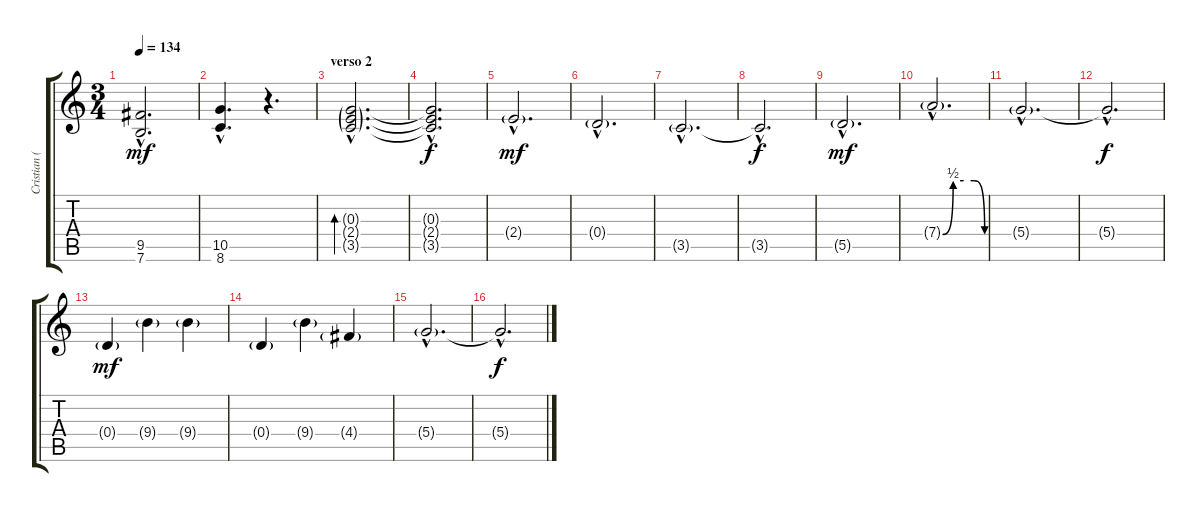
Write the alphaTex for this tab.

\track ("Cristian (guitarra)" "Cristian (") {instrument overdrivenguitar}
\staff {score tabs}
\tuning (E4 B3 G3 D3 A2 E2) {hide}
\ts (3 4)
\tempo 134
\clef g2
\ks c
(9.5{hac} 7.6{hac}).2{d dy mf} |
(10.5{hac} 8.6{hac}).4{d} r.4{d} |
\section ("" "verso 2")
(0.3{g hac} 2.4{g hac} 3.5{g hac}).2{d bd 240} |
(0.3{hac t} 2.4{hac t} 3.5{hac t}).2{d dy f} |
2.4{g hac}.2{d dy mf} |
0.4{g hac}.2{d} |
3.5{g hac}.2{d} |
3.5{hac t}.2{d dy f} |
5.5{g hac}.2{d dy mf} |
7.4{be (custom 0 0 15 2 30 2 45 2 60 0) g hac}.2{d} |
5.4{g hac}.2{d} |
5.4{hac t}.2{d dy f} |
0.4{g}.4{dy mf} 9.4{g}.4 9.4{g}.4 |
0.4{g}.4 9.4{g}.4 4.4{g}.4 |
5.4{g hac}.2{d} |
5.4{hac t}.2{d dy f}
